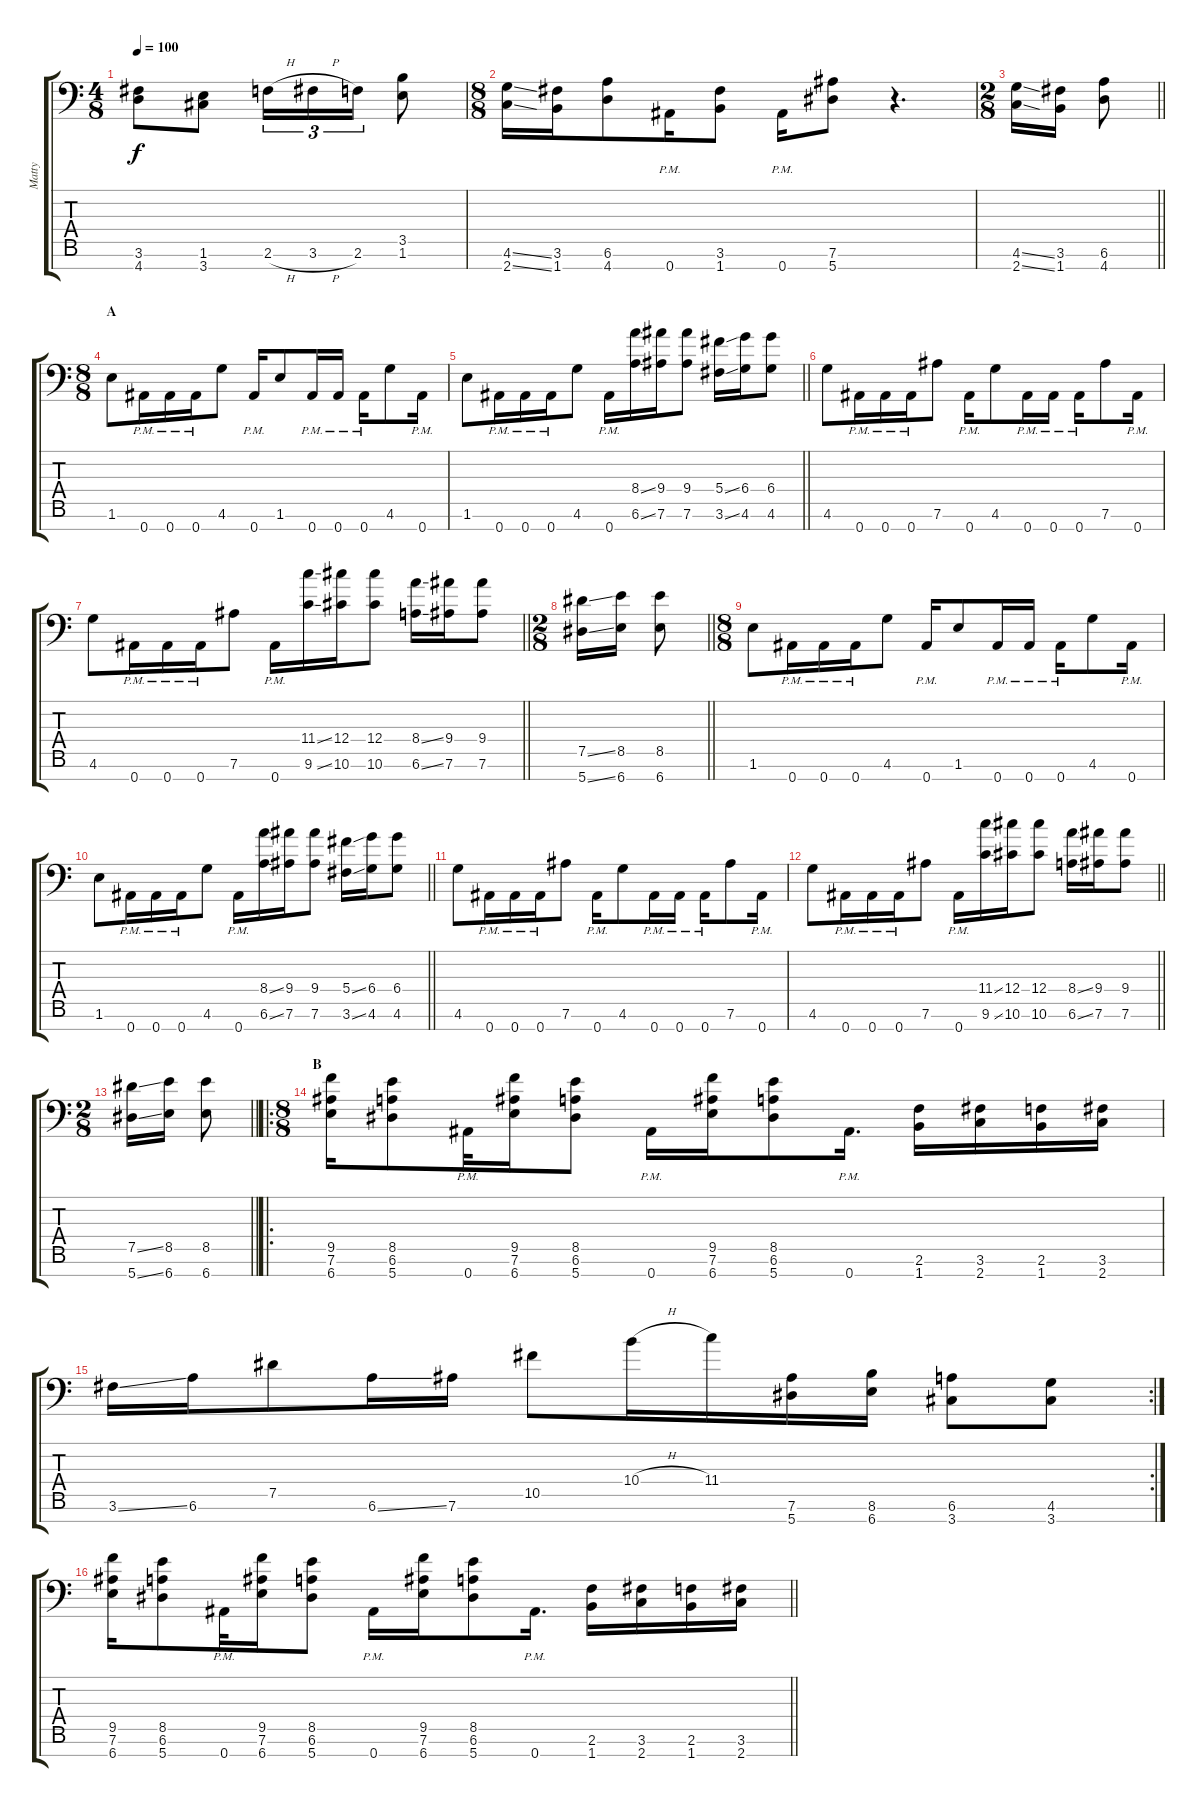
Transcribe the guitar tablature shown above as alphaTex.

\track ("Matty" "Matty") {instrument overdrivenguitar}
\staff {score tabs}
\tuning (Eb4 Bb3 Gb3 Db3 Ab2 Eb2 Bb1) {hide}
\ts (4 8)
\tempo 100
\clef f4
\ks c
(3.6 4.7).8{dy f instrument overdrivenguitar} (1.6 3.7).8 2.6{h}.16{tu (3 2)} 3.6{h}.16{tu (3 2)} 2.6.16{tu (3 2)} (3.5 1.6).8 |
\ts (8 8)
(4.6{ss} 2.7{ss}).16 (3.6 1.7).16 (6.6 4.7).8 0.7{pm}.16 (3.6 1.7).8 0.7{pm}.16 (7.6 5.7).8 r.4{d} |
\ts (2 8)
\barLineRight lightlight
(4.6{ss} 2.7{ss}).16 (3.6 1.7).16 (6.6 4.7).8 |
\ts (8 8)
\section ("" "A")
1.6.8 0.7{pm}.16 0.7{pm}.16 0.7{pm}.16 4.6.8 0.7{pm}.16 1.6.8 0.7{pm}.16 0.7{pm}.16 0.7{pm}.16 4.6.8 0.7{pm}.16 |
\barLineRight lightlight
1.6.8 0.7{pm}.16 0.7{pm}.16 0.7{pm}.16 4.6.8 0.7{pm}.16 (8.4{ss} 6.6{ss}).16 (9.4 7.6).16 (9.4 7.6).8 (5.4{ss} 3.6{ss}).16 (6.4 4.6).16 (6.4 4.6).8 |
4.6.8 0.7{pm}.16 0.7{pm}.16 0.7{pm}.16 7.6.8 0.7{pm}.16 4.6.8 0.7{pm}.16 0.7{pm}.16 0.7{pm}.16 7.6.8 0.7{pm}.16 |
\barLineRight lightlight
4.6.8 0.7{pm}.16 0.7{pm}.16 0.7{pm}.16 7.6.8 0.7{pm}.16 (11.4{ss} 9.6{ss}).16 (12.4 10.6).16 (12.4 10.6).8 (8.4{ss} 6.6{ss}).16 (9.4 7.6).16 (9.4 7.6).8 |
\ts (2 8)
\barLineRight lightlight
(7.5{ss} 5.7{ss}).16 (8.5 6.7).16 (8.5 6.7).8 |
\ts (8 8)
1.6.8 0.7{pm}.16 0.7{pm}.16 0.7{pm}.16 4.6.8 0.7{pm}.16 1.6.8 0.7{pm}.16 0.7{pm}.16 0.7{pm}.16 4.6.8 0.7{pm}.16 |
\barLineRight lightlight
1.6.8 0.7{pm}.16 0.7{pm}.16 0.7{pm}.16 4.6.8 0.7{pm}.16 (8.4{ss} 6.6{ss}).16 (9.4 7.6).16 (9.4 7.6).8 (5.4{ss} 3.6{ss}).16 (6.4 4.6).16 (6.4 4.6).8 |
4.6.8 0.7{pm}.16 0.7{pm}.16 0.7{pm}.16 7.6.8 0.7{pm}.16 4.6.8 0.7{pm}.16 0.7{pm}.16 0.7{pm}.16 7.6.8 0.7{pm}.16 |
\barLineRight lightlight
4.6.8 0.7{pm}.16 0.7{pm}.16 0.7{pm}.16 7.6.8 0.7{pm}.16 (11.4{ss} 9.6{ss}).16 (12.4 10.6).16 (12.4 10.6).8 (8.4{ss} 6.6{ss}).16 (9.4 7.6).16 (9.4 7.6).8 |
\ts (2 8)
\barLineRight lightlight
(7.5{ss} 5.7{ss}).16 (8.5 6.7).16 (8.5 6.7).8 |
\ro
\ts (8 8)
\section ("" "B")
(9.5 7.6 6.7).16 (8.5 6.6 5.7).8 0.7{pm}.32 (9.5 7.6 6.7).16 (8.5 6.6 5.7).8 0.7{pm}.16 (9.5 7.6 6.7).16 (8.5 6.6 5.7).8 0.7{pm}.16{d} (2.6 1.7).16 (3.6 2.7).16 (2.6 1.7).16 (3.6 2.7).16 |
\rc 2
3.6{ss}.16 6.6.16 7.5.8 6.6{ss}.16 7.6.16 10.5.8 10.4{h}.16 11.4.16 (7.6 5.7).16 (8.6 6.7).16 (6.6 3.7).8 (4.6 3.7).8 |
\barLineRight lightlight
(9.5 7.6 6.7).16 (8.5 6.6 5.7).8 0.7{pm}.32 (9.5 7.6 6.7).16 (8.5 6.6 5.7).8 0.7{pm}.16 (9.5 7.6 6.7).16 (8.5 6.6 5.7).8 0.7{pm}.16{d} (2.6 1.7).16 (3.6 2.7).16 (2.6 1.7).16 (3.6 2.7).16
